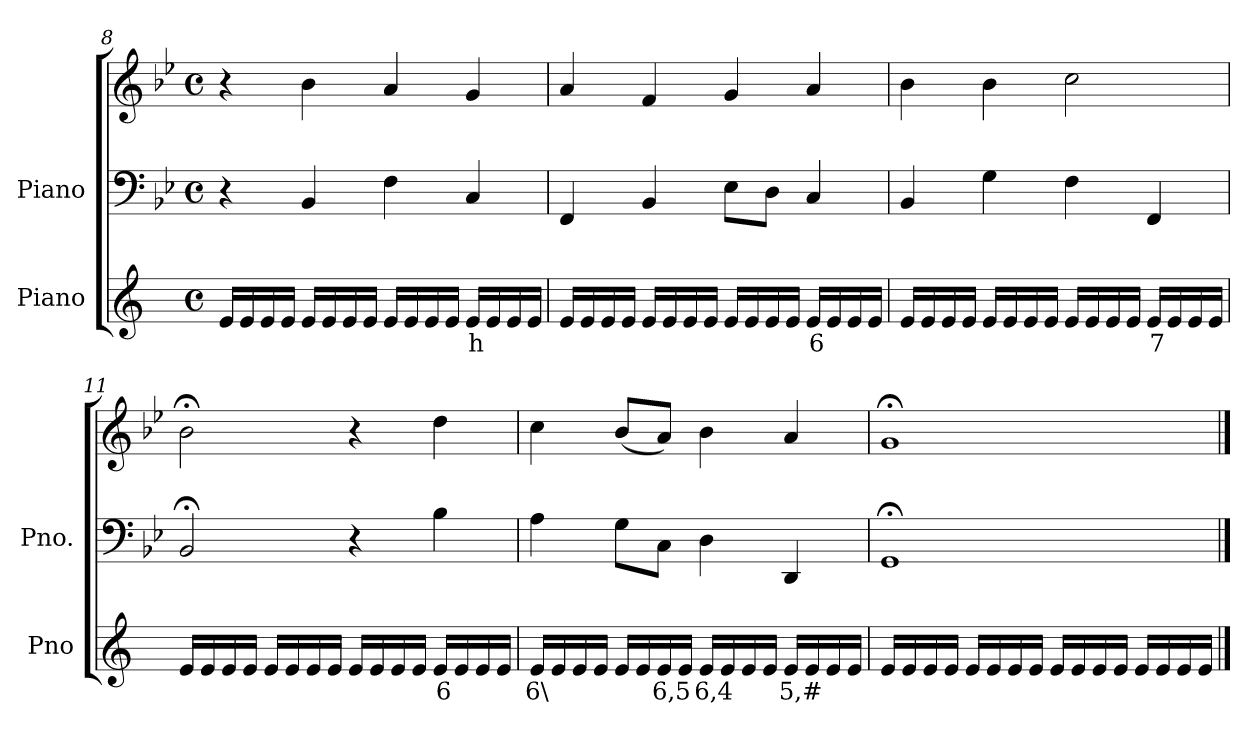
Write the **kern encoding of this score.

**kern	**text	**kern	**kern
*part2	*part2	*part1	*part1
*staff3	*staff3	*staff2	*staff1
*I"Piano	*	*I"Piano	*
*I'Pno	*	*I'Pno.	*
*clefG2	*	*clefF4	*clefG2
*k[]	*	*k[b-e-]	*k[b-e-]
*M4/4	*	*M4/4	*M4/4
*met(c)	*	*met(c)	*met(c)
=8	=8	=8	=8
16e/LL	.	4r	4r
16e/	.	.	.
16e/	.	.	.
16e/JJ	.	.	.
16e/LL	.	4BB-/	4b-\
16e/	.	.	.
16e/	.	.	.
16e/JJ	.	.	.
16e/LL	.	4F\	4a/
16e/	.	.	.
16e/	.	.	.
16e/JJ	.	.	.
!	!LO:LY:b	!	!
16e/LL	h	4C/	4g/
16e/	.	.	.
16e/	.	.	.
16e/JJ	.	.	.
=9	=9	=9	=9
16e/LL	.	4FF/	4a/
16e/	.	.	.
16e/	.	.	.
16e/JJ	.	.	.
16e/LL	.	4BB-/	4f/
16e/	.	.	.
16e/	.	.	.
16e/JJ	.	.	.
16e/LL	.	8E-\L	4g/
16e/	.	.	.
!	!LO:LY:b	!	!
16e/	_	8D\J	.
16e/JJ	.	.	.
!	!LO:LY:b	!	!
16e/LL	6	4C/	4a/
16e/	.	.	.
16e/	.	.	.
16e/JJ	.	.	.
=10	=10	=10	=10
16e/LL	.	4BB-/	4b-\
16e/	.	.	.
16e/	.	.	.
16e/JJ	.	.	.
16e/LL	.	4G\	4b-\
16e/	.	.	.
16e/	.	.	.
16e/JJ	.	.	.
16e/LL	.	4F\	2cc\
16e/	.	.	.
16e/	.	.	.
16e/JJ	.	.	.
!	!LO:LY:b	!	!
16e/LL	7	4FF/	.
16e/	.	.	.
16e/	.	.	.
16e/JJ	.	.	.
=11	=11	=11	=11
16e/LL	.	2BB-;</	2b-;<\
16e/	.	.	.
16e/	.	.	.
16e/JJ	.	.	.
16e/LL	.	.	.
16e/	.	.	.
16e/	.	.	.
16e/JJ	.	.	.
16e/LL	.	4r	4r
16e/	.	.	.
16e/	.	.	.
16e/JJ	.	.	.
!	!LO:LY:b	!	!
16e/LL	6	4B-\	4dd\
16e/	.	.	.
16e/	.	.	.
16e/JJ	.	.	.
=12	=12	=12	=12
!	!LO:LY:b	!	!
16e/LL	6\	4A\	4cc\
16e/	.	.	.
16e/	.	.	.
16e/JJ	.	.	.
16e/LL	.	8G\L	(<8b-/L
16e/	.	.	.
!	!LO:LY:b	!	!
16e/	6,5	8C\J	8a/J)
16e/JJ	.	.	.
!	!LO:LY:b	!	!
16e/LL	6,4	4D\	4b-\
16e/	.	.	.
16e/	.	.	.
16e/JJ	.	.	.
!	!LO:LY:b	!	!
16e/LL	5,#	4DD/	4a/
16e/	.	.	.
16e/	.	.	.
16e/JJ	.	.	.
=13	=13	=13	=13
16e/LL	.	1GG;<	1g;<
16e/	.	.	.
16e/	.	.	.
16e/JJ	.	.	.
16e/LL	.	.	.
16e/	.	.	.
16e/	.	.	.
16e/JJ	.	.	.
16e/LL	.	.	.
16e/	.	.	.
16e/	.	.	.
16e/JJ	.	.	.
16e/LL	.	.	.
16e/	.	.	.
16e/	.	.	.
16e/JJ	.	.	.
==	==	==	==
*-	*-	*-	*-
